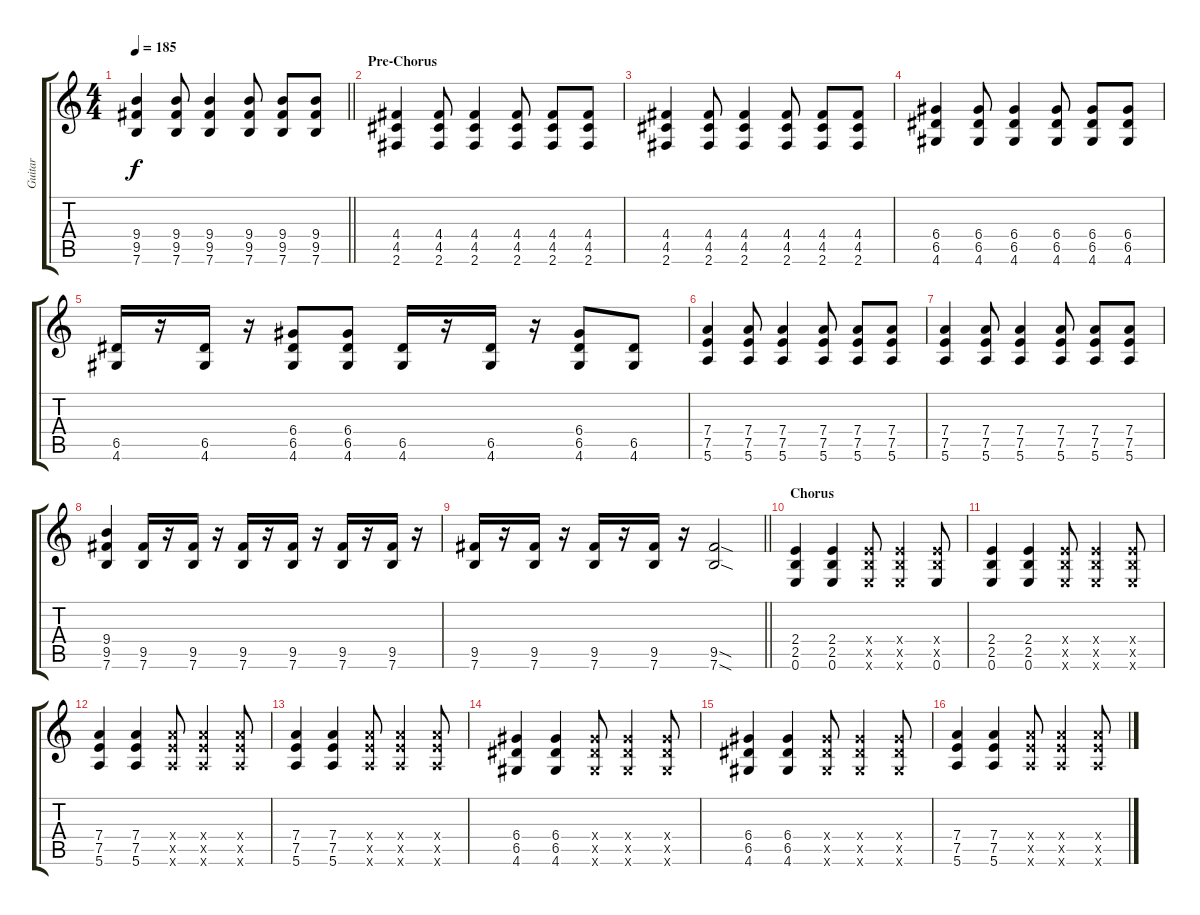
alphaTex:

\track ("Guitar" "Guitar") {instrument distortionguitar}
\staff {score tabs}
\tuning (E4 B3 G3 D3 A2 E2) {hide}
\ts (4 4)
\tempo 185
\clef g2
\barLineRight lightlight
\ks c
(9.4 9.5 7.6).4{dy f} (9.4 9.5 7.6).8 (9.4 9.5 7.6).4 (9.4 9.5 7.6).8 (9.4 9.5 7.6).8 (9.4 9.5 7.6).8 |
\section ("" "Pre-Chorus")
(4.4 4.5 2.6).4 (4.4 4.5 2.6).8 (4.4 4.5 2.6).4 (4.4 4.5 2.6).8 (4.4 4.5 2.6).8 (4.4 4.5 2.6).8 |
(4.4 4.5 2.6).4 (4.4 4.5 2.6).8 (4.4 4.5 2.6).4 (4.4 4.5 2.6).8 (4.4 4.5 2.6).8 (4.4 4.5 2.6).8 |
(6.4 6.5 4.6).4 (6.4 6.5 4.6).8 (6.4 6.5 4.6).4 (6.4 6.5 4.6).8 (6.4 6.5 4.6).8 (6.4 6.5 4.6).8 |
(6.5 4.6).16 r.16 (6.5 4.6).16 r.16 (6.4 6.5 4.6).8 (6.4 6.5 4.6).8 (6.5 4.6).16 r.16 (6.5 4.6).16 r.16 (6.4 6.5 4.6).8 (6.5 4.6).8 |
(7.4 7.5 5.6).4 (7.4 7.5 5.6).8 (7.4 7.5 5.6).4 (7.4 7.5 5.6).8 (7.4 7.5 5.6).8 (7.4 7.5 5.6).8 |
(7.4 7.5 5.6).4 (7.4 7.5 5.6).8 (7.4 7.5 5.6).4 (7.4 7.5 5.6).8 (7.4 7.5 5.6).8 (7.4 7.5 5.6).8 |
(9.4 9.5 7.6).4 (9.5 7.6).16 r.16 (9.5 7.6).16 r.16 (9.5 7.6).16 r.16 (9.5 7.6).16 r.16 (9.5 7.6).16 r.16 (9.5 7.6).16 r.16 |
\barLineRight lightlight
(9.5 7.6).16 r.16 (9.5 7.6).16 r.16 (9.5 7.6).16 r.16 (9.5 7.6).16 r.16 (9.5{sod} 7.6{sod}).2 |
\section ("" "Chorus")
(2.4 2.5 0.6).4 (2.4 2.5 0.6).4 (2.4{x} 2.5{x} 0.6{x}).8 (2.4{x} 2.5{x} 0.6{x}).4 (2.4{x} 2.5{x} 0.6).8 |
(2.4 2.5 0.6).4 (2.4 2.5 0.6).4 (2.4{x} 2.5{x} 0.6{x}).8 (2.4{x} 2.5{x} 0.6{x}).4 (2.4{x} 2.5{x} 0.6{x}).8 |
(7.4 7.5 5.6).4 (7.4 7.5 5.6).4 (7.4{x} 7.5{x} 5.6{x}).8 (7.4{x} 7.5{x} 5.6{x}).4 (7.4{x} 7.5{x} 5.6{x}).8 |
(7.4 7.5 5.6).4 (7.4 7.5 5.6).4 (7.4{x} 7.5{x} 5.6{x}).8 (7.4{x} 7.5{x} 5.6{x}).4 (7.4{x} 7.5{x} 5.6{x}).8 |
(6.4 6.5 4.6).4 (6.4 6.5 4.6).4 (6.4{x} 6.5{x} 4.6{x}).8 (6.4{x} 6.5{x} 4.6{x}).4 (6.4{x} 6.5{x} 4.6{x}).8 |
(6.4 6.5 4.6).4 (6.4 6.5 4.6).4 (6.4{x} 6.5{x} 4.6{x}).8 (6.4{x} 6.5{x} 4.6{x}).4 (6.4{x} 6.5{x} 4.6{x}).8 |
(7.4 7.5 5.6).4 (7.4 7.5 5.6).4 (7.4{x} 7.5{x} 5.6{x}).8 (7.4{x} 7.5{x} 5.6{x}).4 (7.4{x} 7.5{x} 5.6{x}).8
